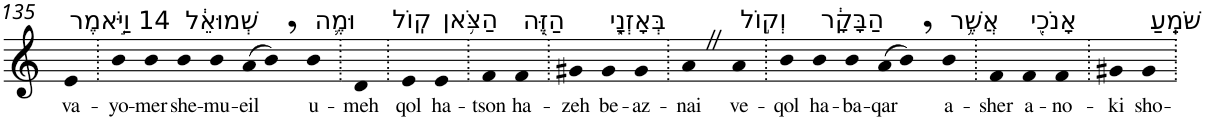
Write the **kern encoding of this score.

**kern	**text
*part1	*part1
*staff1	*staff1
*I"Piano	*
*I'Pno	*
!!LO:PB:g=z
*clefG2	*
*k[]	*
=135	=135
!LO:TX:a:t=14 וַיֹּ֣אמֶר	!
!	!LO:LY:b
4e	va-
=136.	=136.
!	!LO:LY:b
4b	-yo-
!	!LO:LY:b
4b	-mer
!LO:TX:a:t=שְׁמוּאֵ֔ל	!
!	!LO:LY:b
4b	she-
!	!LO:LY:b
4b	-mu-
!	!LO:LY:b
(>8a	-eil
8b,)	.
!LO:TX:a:t=וּמֶ֛ה	!
!	!LO:LY:b
4b	u-
=137.	=137.
!	!LO:LY:b
4d	-meh
=138.	=138.
!LO:TX:a:t=קֽוֹל	!
!	!LO:LY:b
4e	qol
!LO:TX:a:t=הַצֹּ֥אן	!
!	!LO:LY:b
4e	ha-
=139.	=139.
!	!LO:LY:b
4f	-tson
!LO:TX:a:t=הַזֶּ֖ה	!
!	!LO:LY:b
4f	ha-
=140.	=140.
!	!LO:LY:b
4g#X	-zeh
!LO:TX:a:t=בְּאָזְנָ֑י	!
!	!LO:LY:b
4g#	be-
!	!LO:LY:b
4g#	-az-
=141.	=141.
!	!LO:LY:b
4aZ	-nai
!LO:TX:a:t=וְק֣וֹל	!
!	!LO:LY:b
4a	ve-
=142.	=142.
!	!LO:LY:b
4b	-qol
!LO:TX:a:t=הַבָּקָ֔ר	!
!	!LO:LY:b
4b	ha-
!	!LO:LY:b
4b	-ba-
!	!LO:LY:b
(>8a	-qar
8b,)	.
!LO:TX:a:t=אֲשֶׁ֥ר	!
!	!LO:LY:b
4b	a-
=143.	=143.
!	!LO:LY:b
4f	-sher
!LO:TX:a:t=אָנֹכִ֖י	!
!	!LO:LY:b
4f	a-
!	!LO:LY:b
4f	-no-
=144.	=144.
!	!LO:LY:b
4g#X	-ki
!LO:TX:a:t=שֹׁמֵֽעַ	!
!	!LO:LY:b
4g#	sho-
=.	=.
*-	*-
